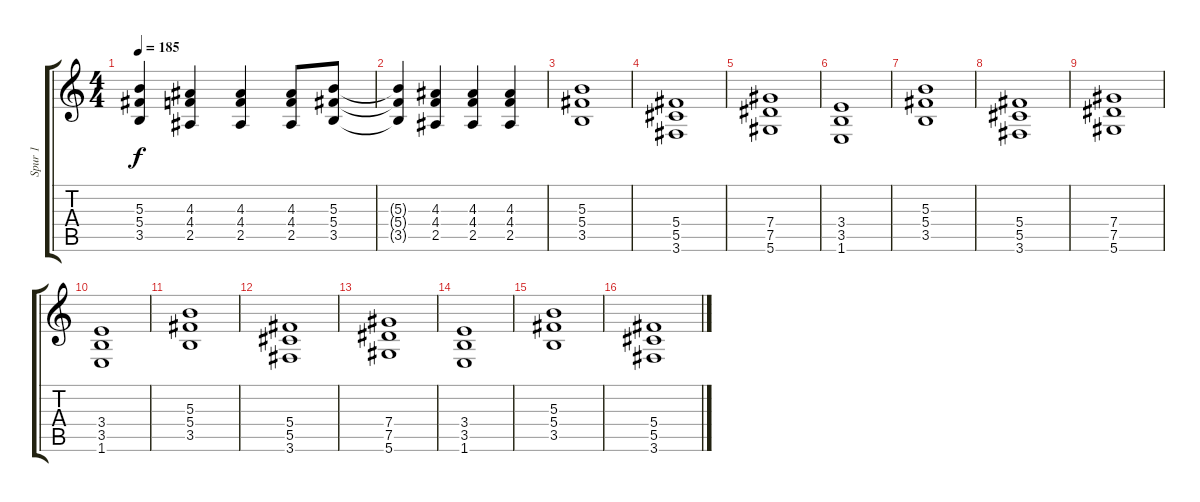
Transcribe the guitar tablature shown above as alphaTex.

\track ("Spur 1" "Spur 1") {instrument distortionguitar}
\staff {score tabs}
\tuning (Eb4 Bb3 Gb3 Db3 Ab2 Eb2) {hide}
\ts (4 4)
\tempo 185
\clef g2
\ks c
(5.3{t} 5.4{t} 3.5{t}).4{dy f} (4.3 4.4 2.5).4 (4.3 4.4 2.5).4 (4.3 4.4 2.5).8 (5.3 5.4 3.5).8 |
(5.3{t} 5.4{t} 3.5{t}).4 (4.3 4.4 2.5).4 (4.3 4.4 2.5).4 (4.3 4.4 2.5).4 |
(5.3 5.4 3.5).1 |
(5.4 5.5 3.6).1 |
(7.4 7.5 5.6).1 |
(3.4 3.5 1.6).1 |
(5.3 5.4 3.5).1 |
(5.4 5.5 3.6).1 |
(7.4 7.5 5.6).1 |
(3.4 3.5 1.6).1 |
(5.3 5.4 3.5).1 |
(5.4 5.5 3.6).1 |
(7.4 7.5 5.6).1 |
(3.4 3.5 1.6).1 |
(5.3 5.4 3.5).1 |
(5.4 5.5 3.6).1
